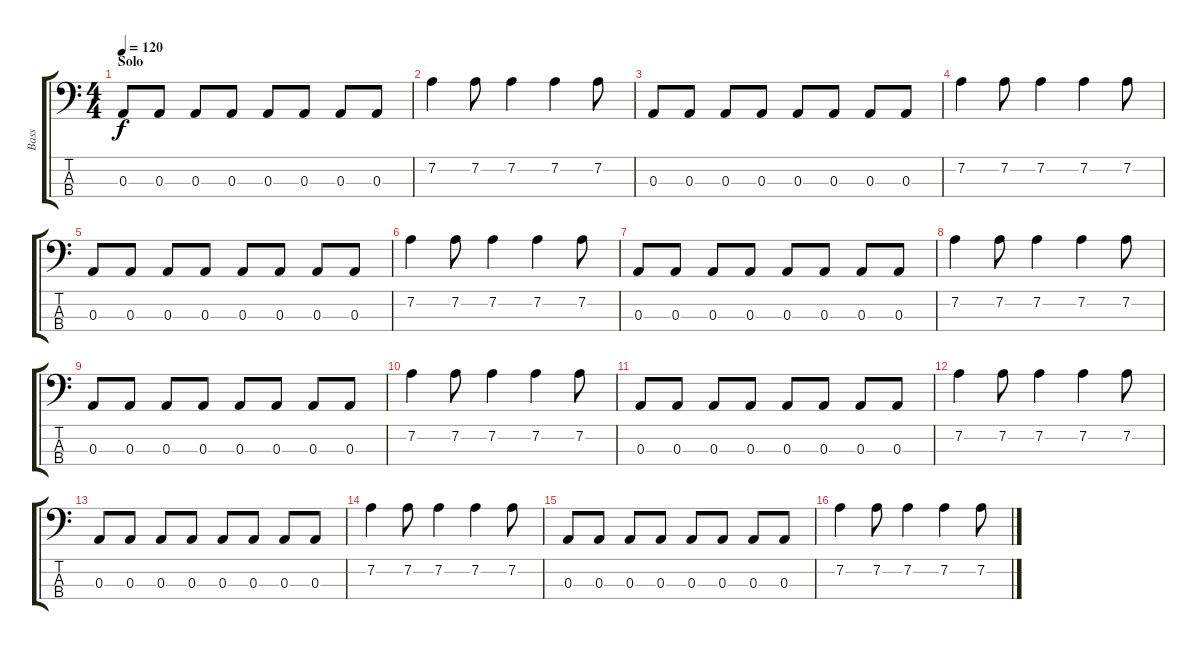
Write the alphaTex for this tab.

\track ("Bass" "Bass") {instrument electricbassfinger}
\staff {score tabs}
\tuning (G2 D2 A1 E1) {hide}
\ts (4 4)
\section ("" "Solo")
\tempo 120
\clef f4
\ks c
0.3.8{dy f} 0.3.8 0.3.8 0.3.8 0.3.8 0.3.8 0.3.8 0.3.8 |
7.2.4 7.2.8 7.2.4 7.2.4 7.2.8 |
0.3.8 0.3.8 0.3.8 0.3.8 0.3.8 0.3.8 0.3.8 0.3.8 |
7.2.4 7.2.8 7.2.4 7.2.4 7.2.8 |
0.3.8 0.3.8 0.3.8 0.3.8 0.3.8 0.3.8 0.3.8 0.3.8 |
7.2.4 7.2.8 7.2.4 7.2.4 7.2.8 |
0.3.8 0.3.8 0.3.8 0.3.8 0.3.8 0.3.8 0.3.8 0.3.8 |
7.2.4 7.2.8 7.2.4 7.2.4 7.2.8 |
0.3.8 0.3.8 0.3.8 0.3.8 0.3.8 0.3.8 0.3.8 0.3.8 |
7.2.4 7.2.8 7.2.4 7.2.4 7.2.8 |
0.3.8 0.3.8 0.3.8 0.3.8 0.3.8 0.3.8 0.3.8 0.3.8 |
7.2.4 7.2.8 7.2.4 7.2.4 7.2.8 |
0.3.8 0.3.8 0.3.8 0.3.8 0.3.8 0.3.8 0.3.8 0.3.8 |
7.2.4 7.2.8 7.2.4 7.2.4 7.2.8 |
0.3.8 0.3.8 0.3.8 0.3.8 0.3.8 0.3.8 0.3.8 0.3.8 |
7.2.4 7.2.8 7.2.4 7.2.4 7.2.8
